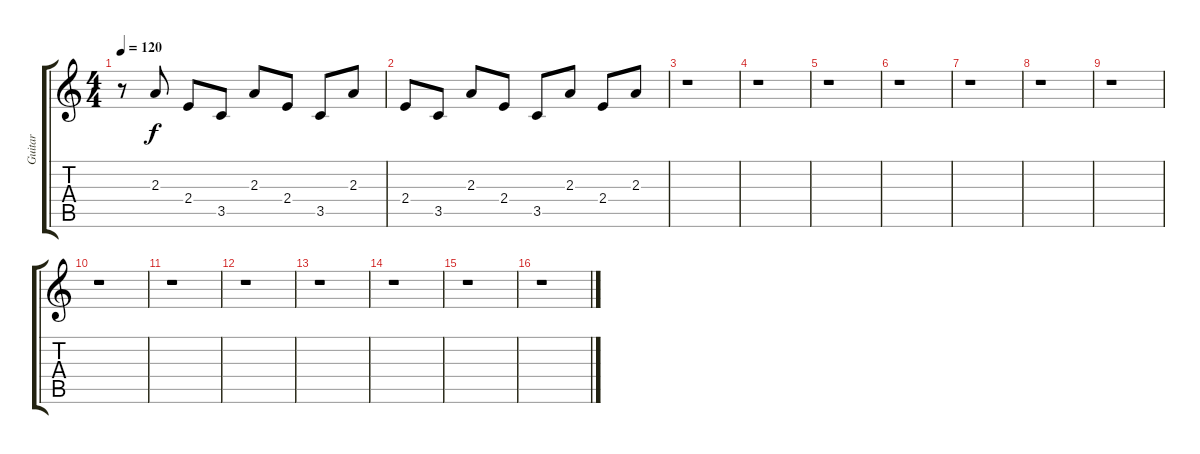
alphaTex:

\track ("Guitar " "Guitar ") {instrument distortionguitar}
\staff {score tabs}
\tuning (E4 B3 G3 D3 A2 E2) {hide}
\ts (4 4)
\tempo 120
\clef g2
\ks c
r.8{dy f} 2.3.8 2.4.8 3.5.8 2.3.8 2.4.8 3.5.8 2.3.8 |
2.4.8 3.5.8 2.3.8 2.4.8 3.5.8 2.3.8 2.4.8 2.3.8 |
r.1 |
r.1 |
r.1 |
r.1 |
r.1 |
r.1 |
r.1 |
r.1 |
r.1 |
r.1 |
r.1 |
r.1 |
r.1 |
r.1
